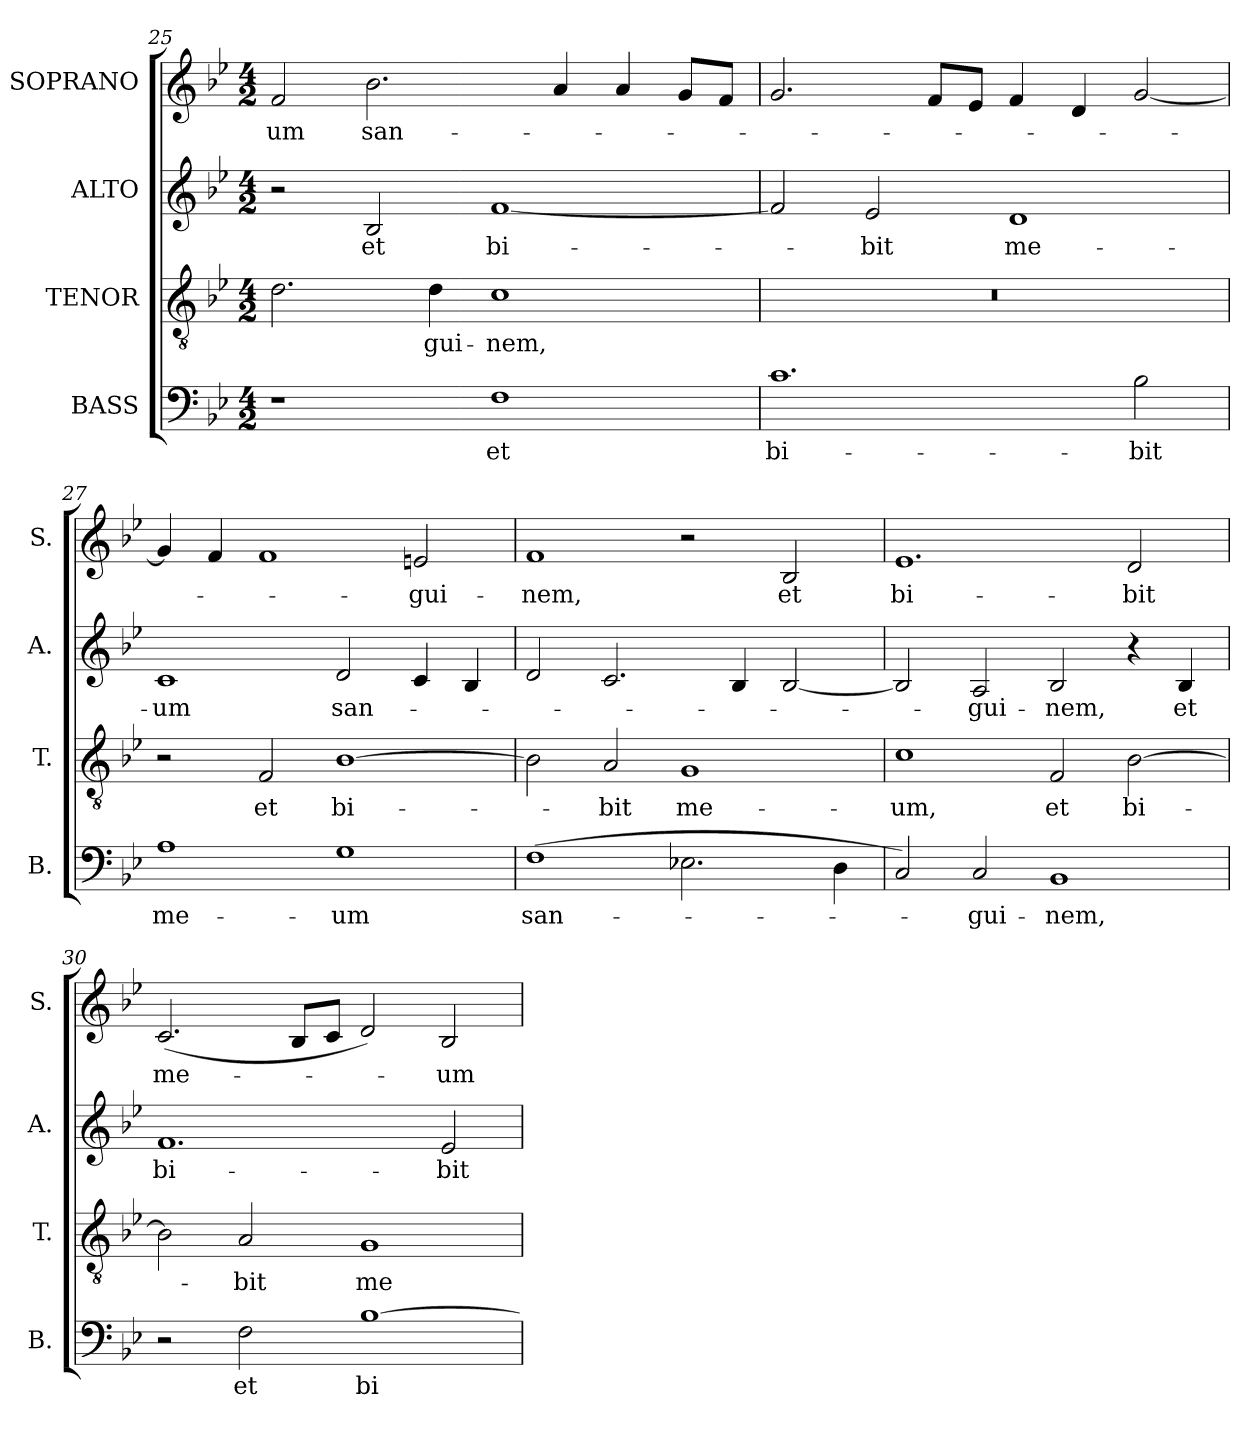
**kern	**text	**kern	**text	**kern	**text	**kern	**text
*part4	*part4	*part3	*part3	*part2	*part2	*part1	*part1
*staff4	*staff4	*staff3	*staff3	*staff2	*staff2	*staff1	*staff1
*I"BASS	*	*I"TENOR	*	*I"ALTO	*	*I"SOPRANO	*
*I'B.	*	*I'T.	*	*I'A.	*	*I'S.	*
*clefF4	*	*clefGv2	*	*clefG2	*	*clefG2	*
*	*	*ITrd7c12	*	*	*	*	*
*k[b-e-]	*	*k[b-e-]	*	*k[b-e-]	*	*k[b-e-]	*
*B-:	*	*B-:	*	*B-:	*	*B-:	*
*M4/2	*	*M4/2	*	*M4/2	*	*M4/2	*
=25	=25	=25	=25	=25	=25	=25	=25
!	!	!	!	!	!	!	!LO:LY:b:color=#000000
1r	.	2.Di\	.	2r	.	2fi/	-um
!	!	!	!	!	!LO:LY:b:color=#000000	!	!
!	!	!	!	!	!	!	!LO:LY:b:color=#000000
.	.	.	.	2B-i/	et	2.b-i\	san-
!	!	!	!LO:LY:b:color=#000000	!	!	!	!
.	.	4Di\	-gui-	.	.	.	.
!	!LO:LY:b:color=#000000	!	!	!	!	!	!
!	!	!	!LO:LY:b:color=#000000	!	!	!	!
!	!	!	!	!	!LO:LY:b:color=#000000	!	!
1Fi	et	1Ci	-nem,	[1fi	bi-	.	.
.	.	.	.	.	.	4ai/	.
.	.	.	.	.	.	4ai/	.
.	.	.	.	.	.	8gi/L	.
.	.	.	.	.	.	8fi/J	.
=26	=26	=26	=26	=26	=26	=26	=26
!	!LO:LY:b:color=#000000	!LO:N:vis=1	!	!	!	!	!
1.ci	bi-	0r	.	2fi/]	.	2.gi/	.
!	!	!	!	!	!LO:LY:b:color=#000000	!	!
.	.	.	.	2e-i/	-bit	.	.
.	.	.	.	.	.	8fi/L	.
.	.	.	.	.	.	8e-i/J	.
!	!	!	!	!	!LO:LY:b:color=#000000	!	!
.	.	.	.	1di	me-	4fi/	.
.	.	.	.	.	.	4di/	.
!	!LO:LY:b:color=#000000	!	!	!	!	!	!
2B-i\	-bit	.	.	.	.	[2gi/	.
!!LO:LB:g=z
=27	=27	=27	=27	=27	=27	=27	=27
!	!LO:LY:b:color=#000000	!	!	!	!	!	!
!	!	!	!	!	!LO:LY:b:color=#000000	!	!
1Ai	me-	2r	.	1ci	-um	4gi/]	.
.	.	.	.	.	.	4fi/	.
!	!	!	!LO:LY:b:color=#000000	!	!	!	!
.	.	2FFi/	et	.	.	1fi	.
!	!LO:LY:b:color=#000000	!	!	!	!	!	!
!	!	!	!LO:LY:b:color=#000000	!	!	!	!
!	!	!	!	!	!LO:LY:b:color=#000000	!	!
1Gi	-um	[1BB-i	bi-	2di/	san-	.	.
!	!	!	!	!	!	!	!LO:LY:b:color=#000000
.	.	.	.	4ci/	.	2eni/	-gui-
.	.	.	.	4B-i/	.	.	.
=28	=28	=28	=28	=28	=28	=28	=28
!	!LO:LY:b:color=#000000	!	!	!	!	!	!
!	!	!	!	!	!	!	!LO:LY:b:color=#000000
(1Fi	san-	2BB-i\]	.	2di/	.	1fi	-nem,
!	!	!	!LO:LY:b:color=#000000	!	!	!	!
.	.	2AAi/	-bit	2.ci/	.	.	.
!	!	!	!LO:LY:b:color=#000000	!	!	!	!
2.E-Xi\	.	1GGi	me-	.	.	2r	.
.	.	.	.	4B-i/	.	.	.
!	!	!	!	!	!	!	!LO:LY:b:color=#000000
.	.	.	.	[2B-i/	.	2B-i/	et
4Di\	.	.	.	.	.	.	.
=29	=29	=29	=29	=29	=29	=29	=29
!	!	!	!LO:LY:b:color=#000000	!	!	!	!
!	!	!	!	!	!	!	!LO:LY:b:color=#000000
2Ci/)	.	1Ci	-um,	2B-i/]	.	1.e-i	bi-
!	!LO:LY:b:color=#000000	!	!	!	!	!	!
!	!	!	!	!	!LO:LY:b:color=#000000	!	!
2Ci/	-gui-	.	.	2Ai/	-gui-	.	.
!	!LO:LY:b:color=#000000	!	!	!	!	!	!
!	!	!	!LO:LY:b:color=#000000	!	!	!	!
!	!	!	!	!	!LO:LY:b:color=#000000	!	!
1BB-i	-nem,	2FFi/	et	2B-i/	-nem,	.	.
!	!	!	!LO:LY:b:color=#000000	!	!	!	!
!	!	!	!	!	!	!	!LO:LY:b:color=#000000
.	.	[2BB-i\	bi-	4r	.	2di/	-bit
!	!	!	!	!	!LO:LY:b:color=#000000	!	!
.	.	.	.	4B-i/	et	.	.
=30	=30	=30	=30	=30	=30	=30	=30
!	!	!	!	!	!LO:LY:b:color=#000000	!	!
!	!	!	!	!	!	!	!LO:LY:b:color=#000000
2r	.	2BB-i\]	.	1.fi	bi-	(2.ci/	me-
!	!LO:LY:b:color=#000000	!	!	!	!	!	!
!	!	!	!LO:LY:b:color=#000000	!	!	!	!
2Fi\	et	2AAi/	-bit	.	.	.	.
.	.	.	.	.	.	8B-i/L	.
.	.	.	.	.	.	8ci/J	.
!	!LO:LY:b:color=#000000	!	!	!	!	!	!
!	!	!	!LO:LY:b:color=#000000	!	!	!	!
[1B-i	bi-	1GGi	me-	.	.	2di/)	.
!	!	!	!	!	!LO:LY:b:color=#000000	!	!
!	!	!	!	!	!	!	!LO:LY:b:color=#000000
.	.	.	.	2e-i/	-bit	2B-i/	-um
=	=	=	=	=	=	=	=
*-	*-	*-	*-	*-	*-	*-	*-
